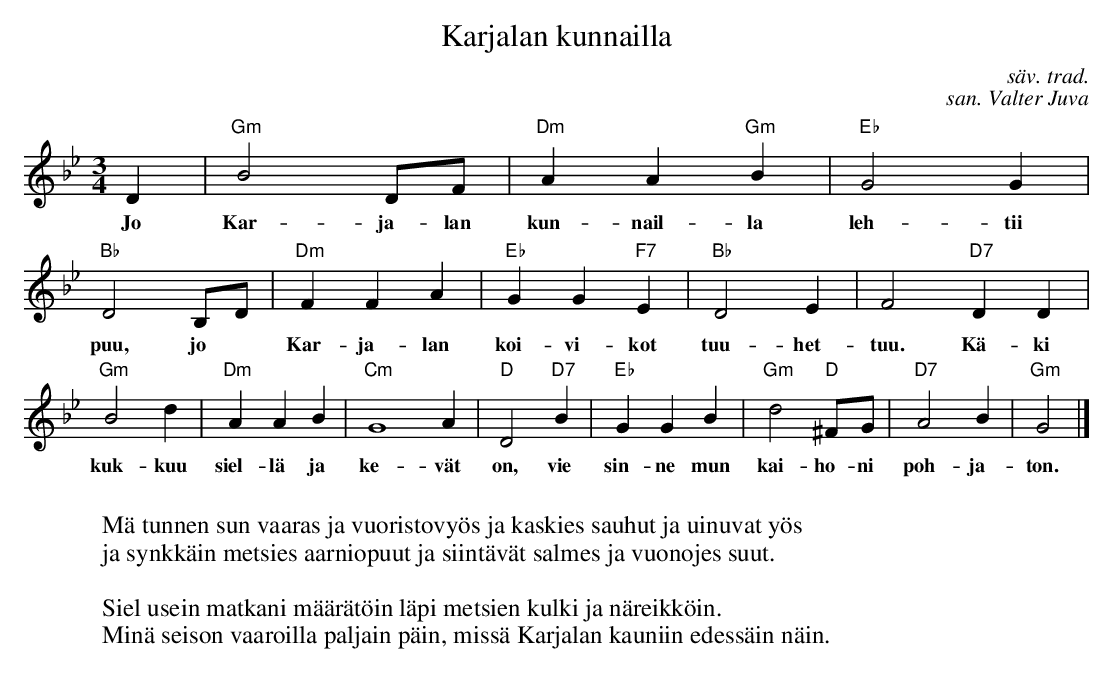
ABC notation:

X:1
T:Karjalan kunnailla
C:säv. trad.
C:san. Valter Juva
M:3/4
L:1/4
K:Gmin
D | "Gm"B2 D/F/ | "Dm"AA"Gm"B | "Eb"G2G | "Bb"D2 B,/D/ | "Dm"FFA | "Eb"GG"F7"E | "Bb"D2E | F2 "D7"DD |
w:Jo | Kar-ja-lan | kun-nail-la | leh-tii | puu, jo | Kar-ja-lan | koi-vi-kot | tuu-het- | tuu. Kä-ki |
"Gm" B2d | "Dm"AAB | "Cm"G4A | "D"D2"D7"B | "Eb"GGB | "Gm"d2 "D"^F/G/ | "D7" A2B | "Gm"G2 |]
w:kuk-kuu | siel-lä ja | ke-vät | on, vie | sin-ne mun | kai-ho-ni | poh-ja- | ton.
W:
W:Mä tunnen sun vaaras ja vuoristovyös ja kaskies sauhut ja uinuvat yös
W:ja synkkäin metsies aarniopuut ja siintävät salmes ja vuonojes suut.
W:
W:Siel usein matkani määrätöin läpi metsien kulki ja näreikköin.
W:Minä seison vaaroilla paljain päin, missä Karjalan kauniin edessäin näin.
